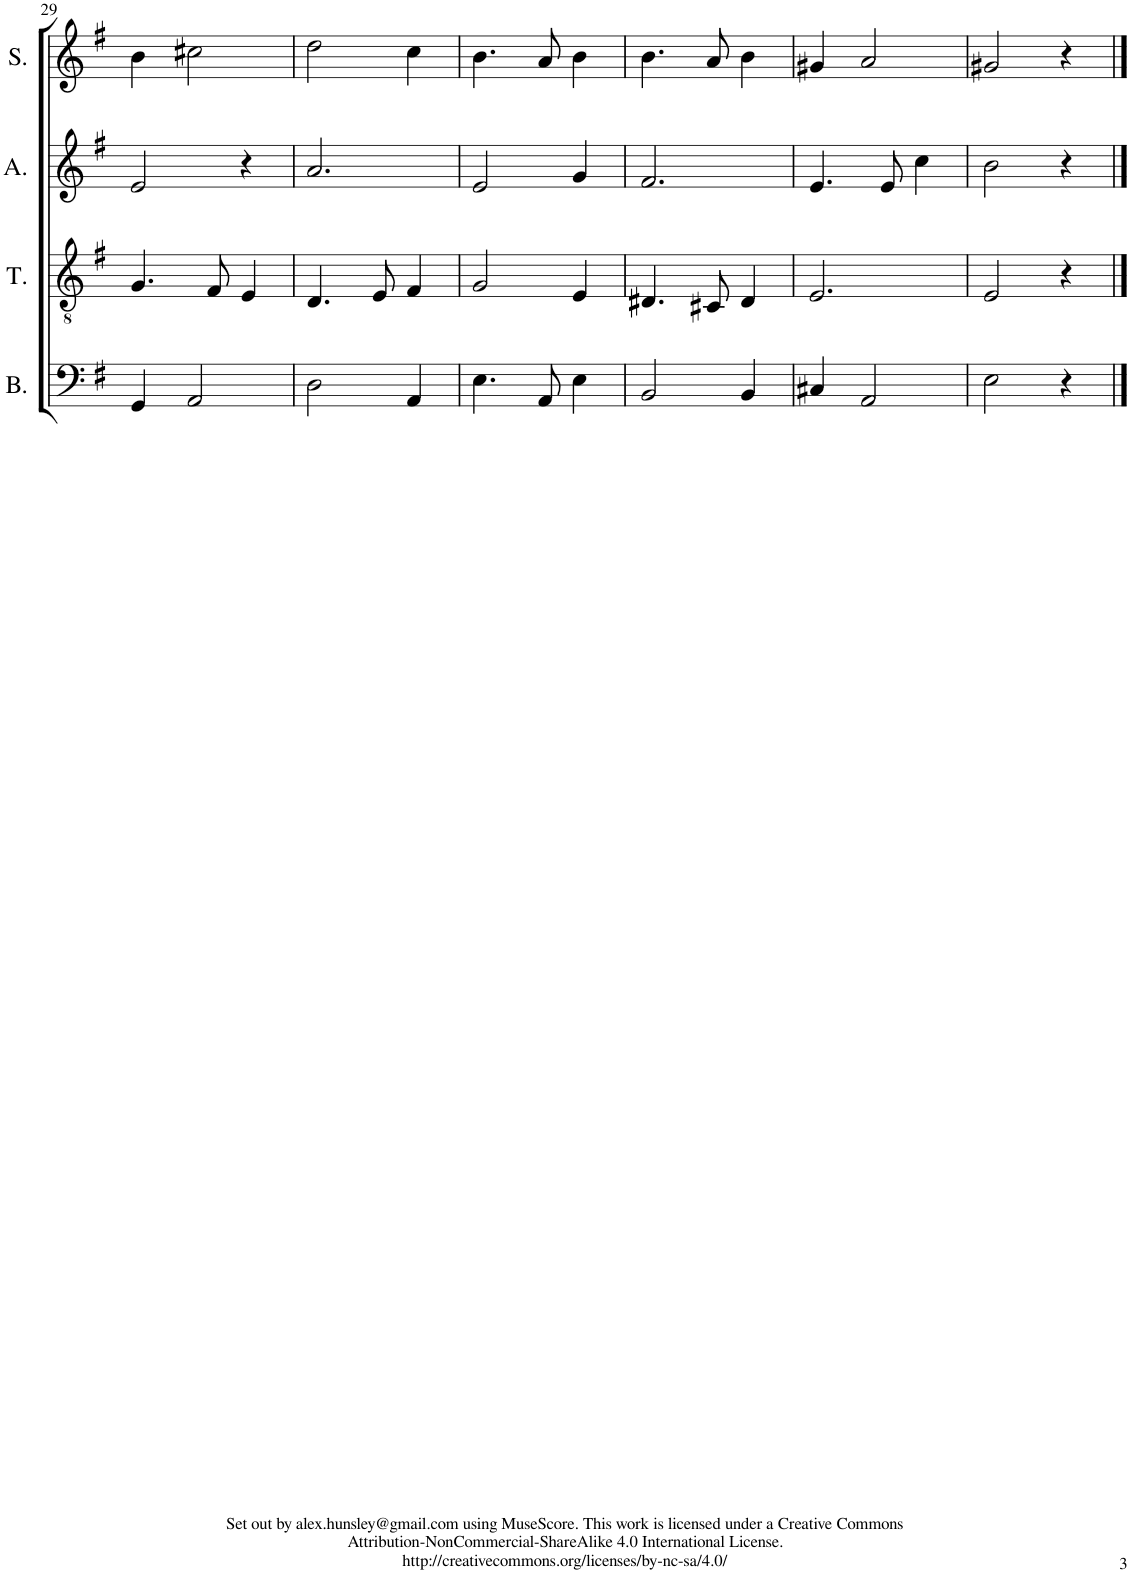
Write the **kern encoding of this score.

**kern	**kern	**kern	**kern
*part4	*part3	*part2	*part1
*staff4	*staff3	*staff2	*staff1
*I"Bass	*I"Tenor	*I"Alto	*I"Soprano
*I'B.	*I'T.	*I'A.	*I'S.
!!LO:PB:g=z
*clefF4	*clefGv2	*clefG2	*clefG2
*	*Trd4c7	*	*
*k[f#]	*k[f#]	*k[f#]	*k[f#]
*M3/4	*M3/4	*M3/4	*M3/4
=29	=29	=29	=29
4GG/	4.G/	2e/	4b\
2AA/	.	.	2cc#X\
.	8F#/	.	.
.	4E/	4r	.
=30	=30	=30	=30
2D\	4.D/	2.a/	2dd\
.	8E/	.	.
4AA/	4F#/	.	4cc\
=31	=31	=31	=31
4.E\	2G/	2e/	4.b\
8AA/	.	.	8a/
4E\	4E/	4g/	4b\
=32	=32	=32	=32
2BB/	4.D#X/	2.f#/	4.b\
.	8C#X/	.	8a/
4BB/	4D#/	.	4b\
=33	=33	=33	=33
4C#X/	2.E/	4.e/	4g#X/
2AA/	.	.	2a/
.	.	8e/	.
.	.	4cc\	.
=34	=34	=34	=34
2E\	2E/	2b\	2g#X/
4r	4r	4r	4r
==	==	==	==
*-	*-	*-	*-
